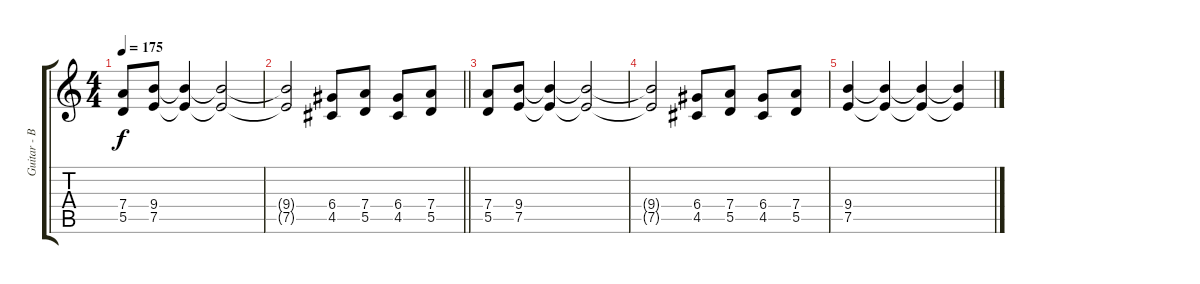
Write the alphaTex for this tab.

\track ("Guitar - Big John Duncan" "Guitar - B") {instrument distortionguitar}
\staff {score tabs}
\tuning (E4 B3 G3 D3 A2 E2) {hide}
\ts (4 4)
\tempo 175
\clef g2
\ks c
(7.4 5.5).8{dy f} (9.4 7.5).8 (9.4{t} 7.5{t}).4 (9.4{t} 7.5{t}).2 |
\barLineRight lightlight
(9.4{t} 7.5{t}).2 (6.4 4.5).8 (7.4 5.5).8 (6.4 4.5).8 (7.4 5.5).8 |
(7.4 5.5).8 (9.4 7.5).8 (9.4{t} 7.5{t}).4 (9.4{t} 7.5{t}).2 |
(9.4{t} 7.5{t}).2 (6.4 4.5).8 (7.4 5.5).8 (6.4 4.5).8 (7.4 5.5).8 |
(9.4 7.5).4 (9.4{t} 7.5{t}).4 (9.4{t} 7.5{t}).4 (9.4{t} 7.5{t}).4
